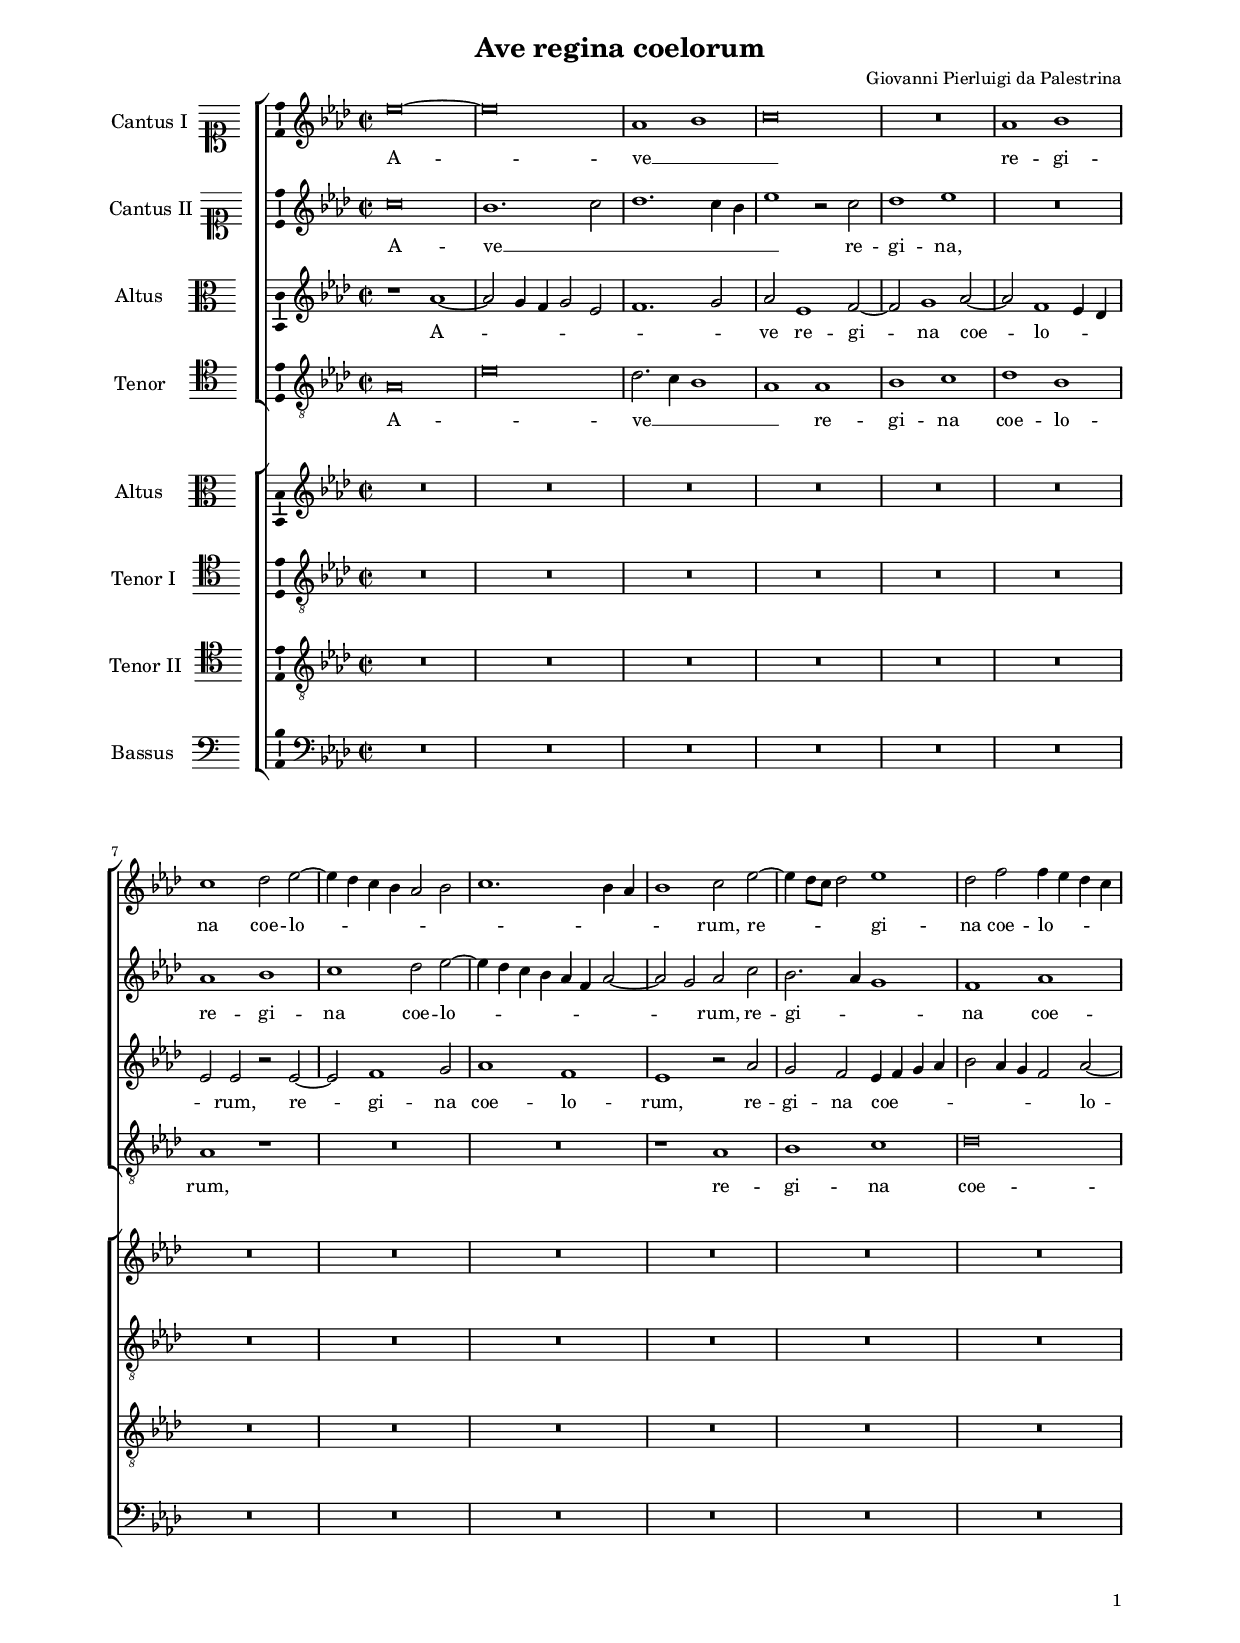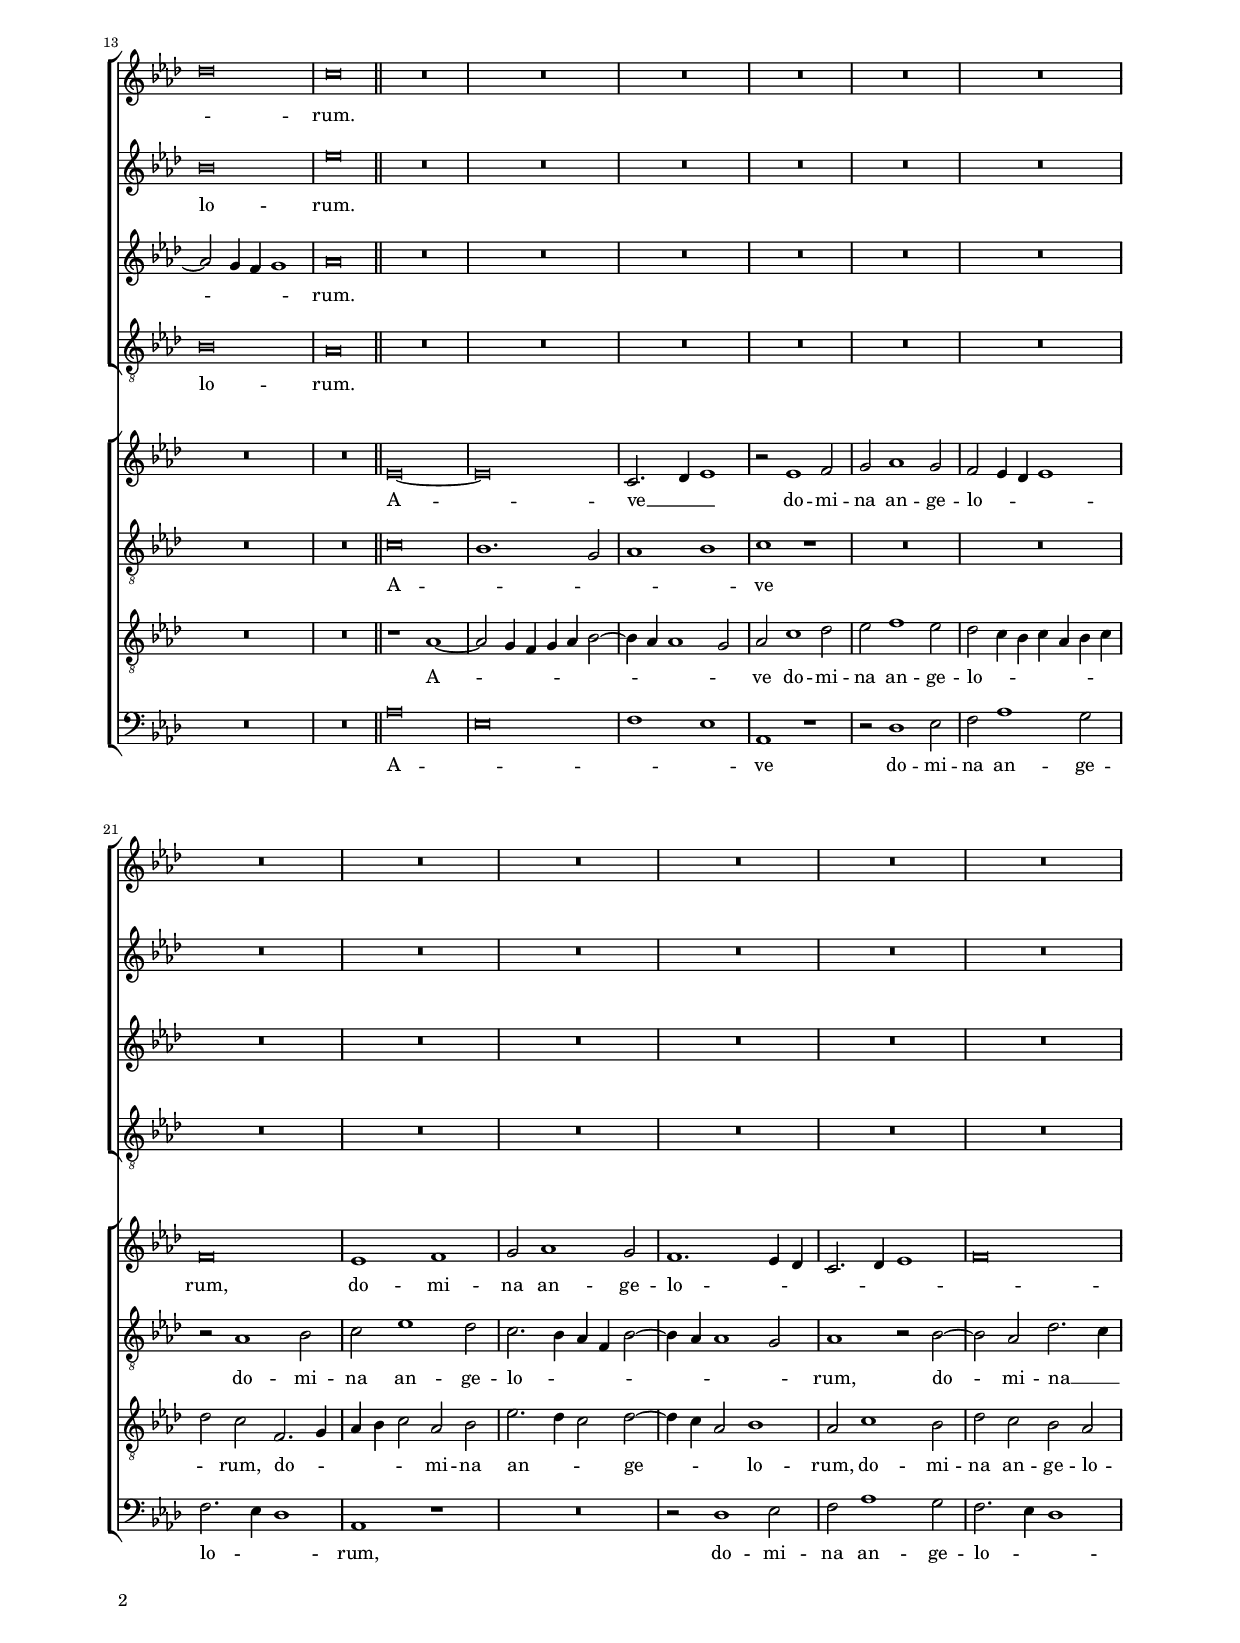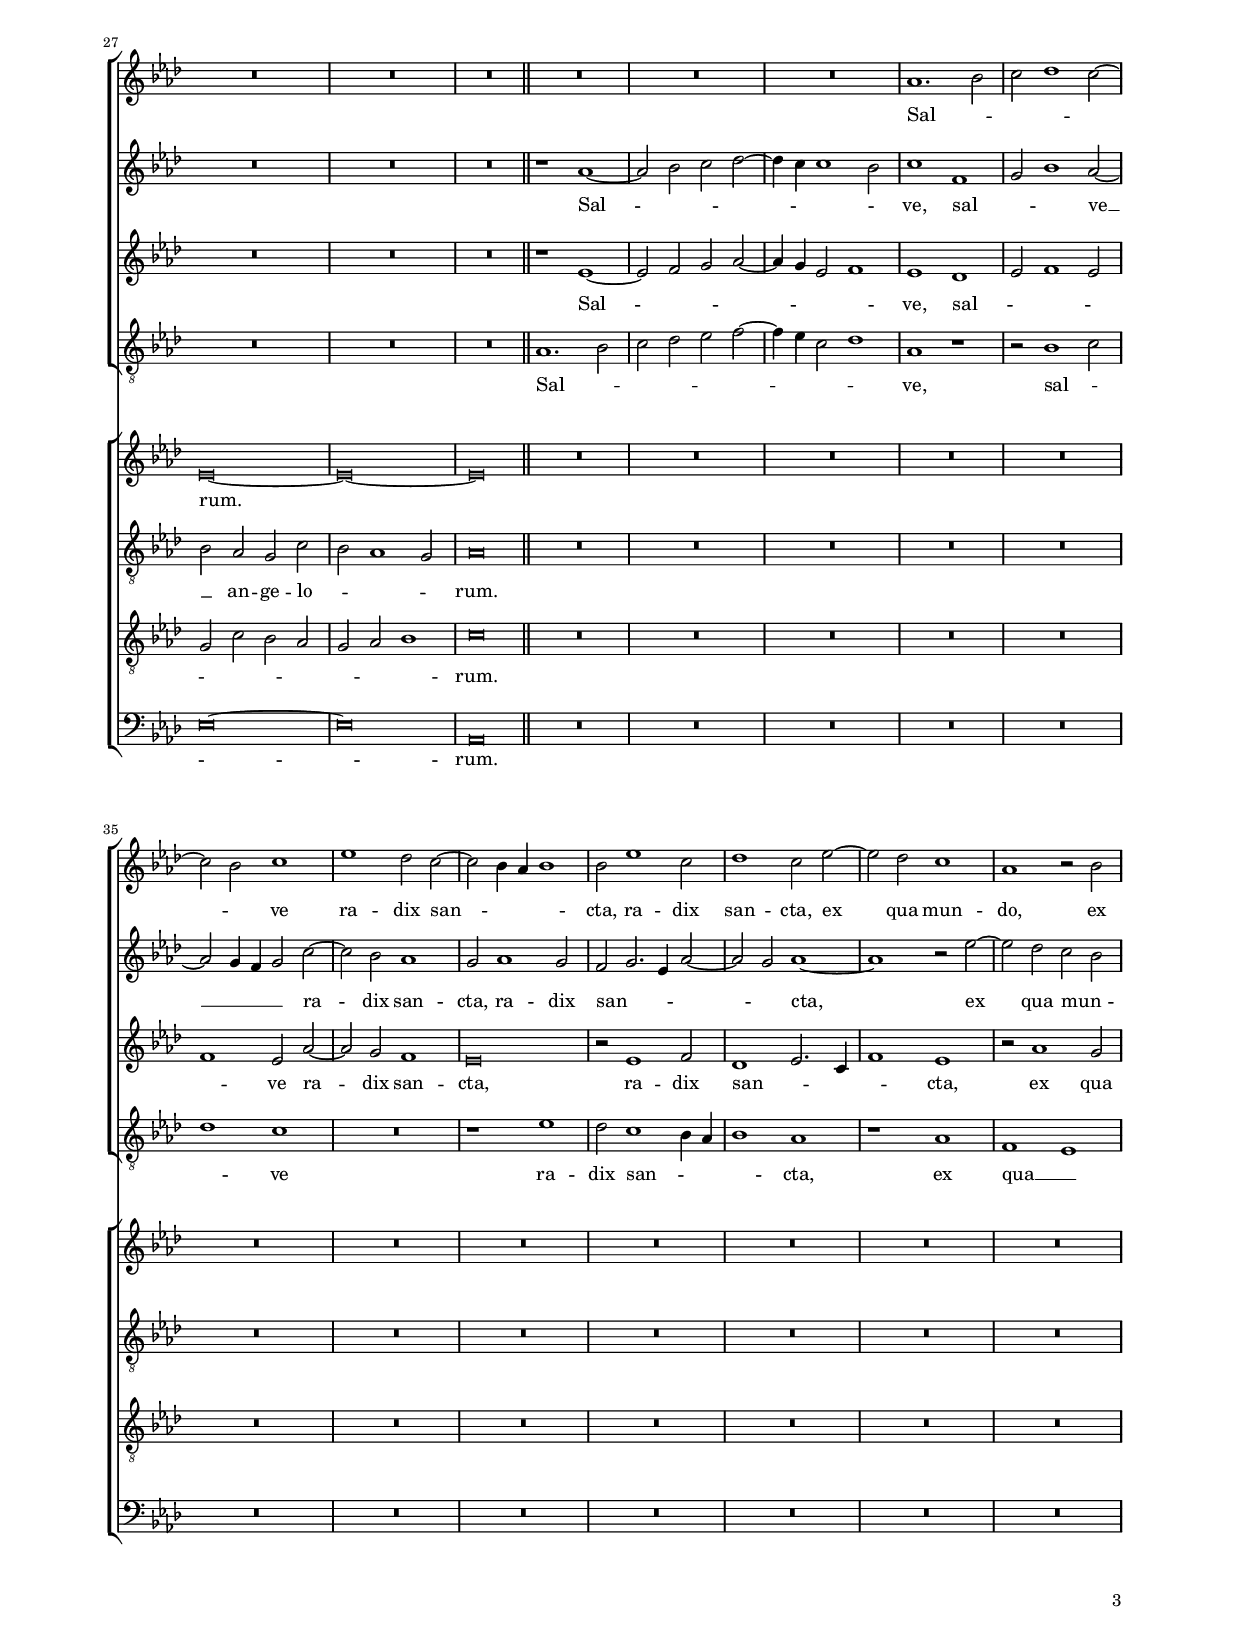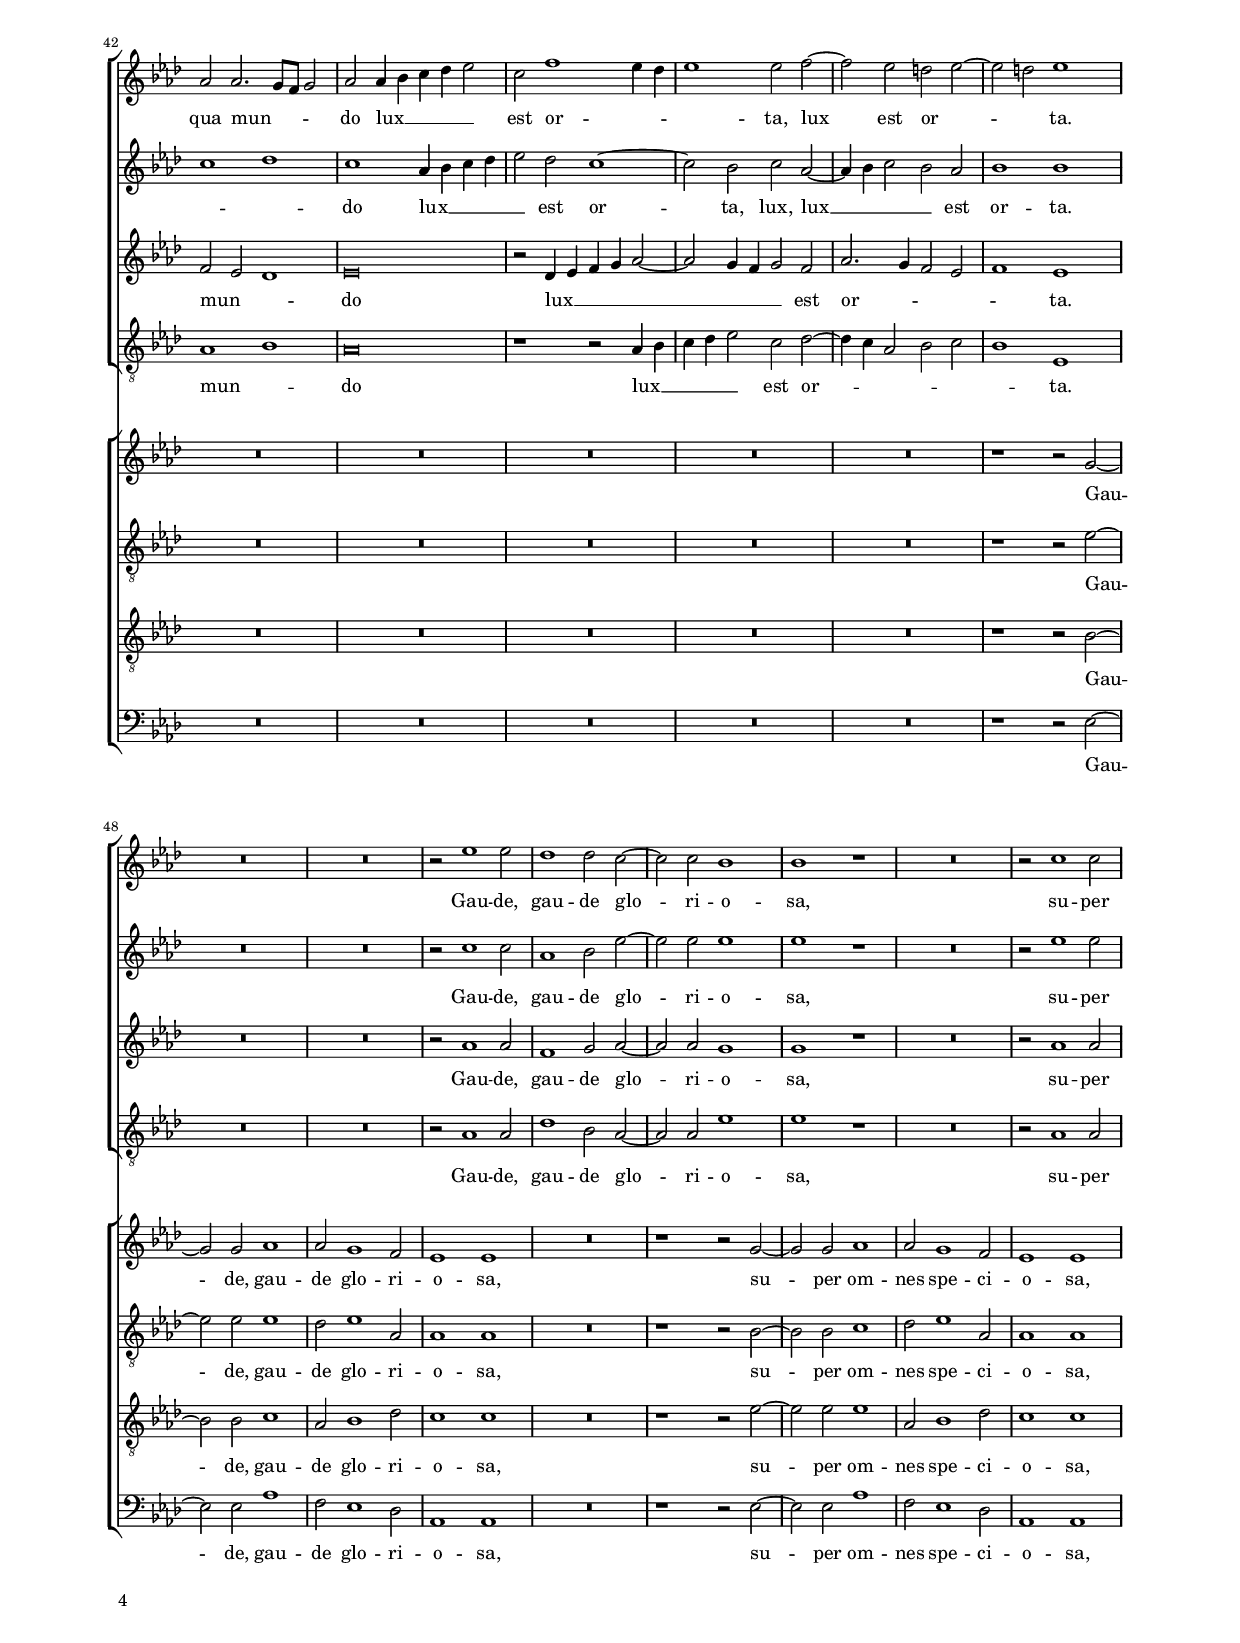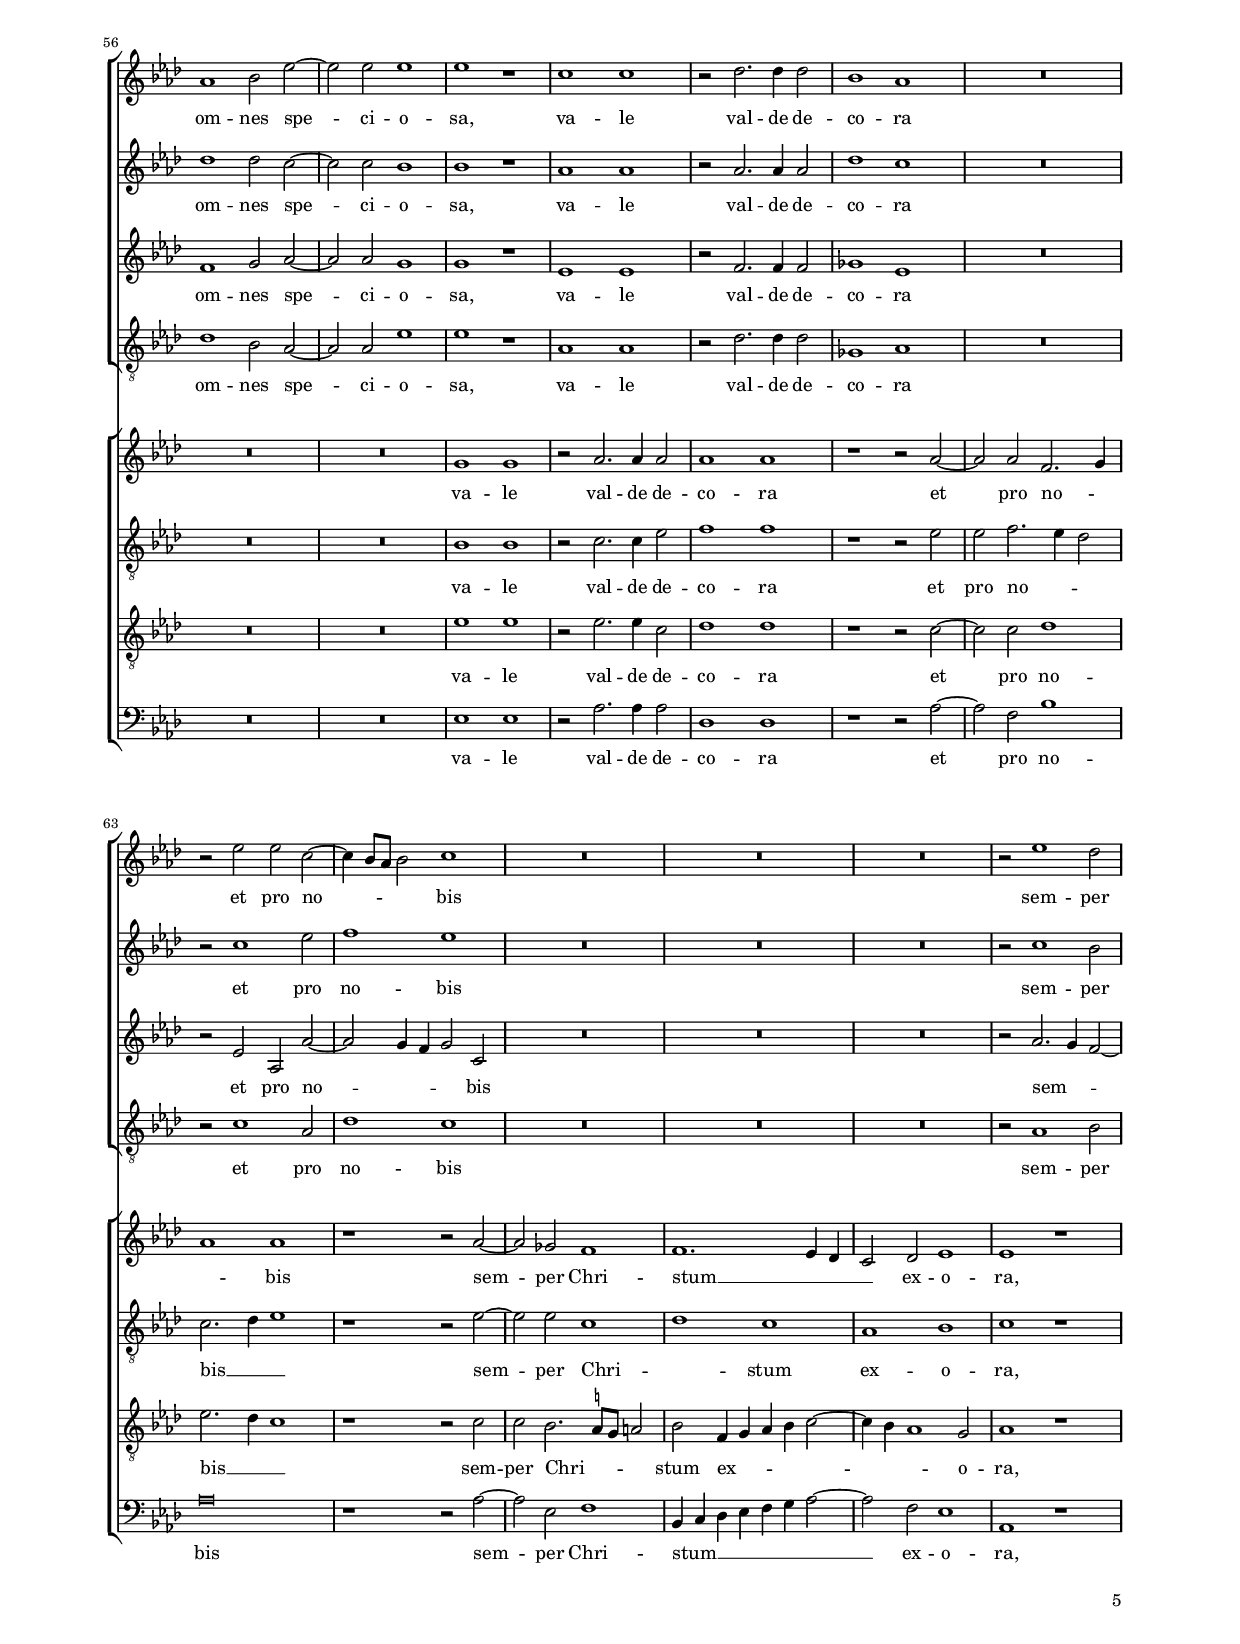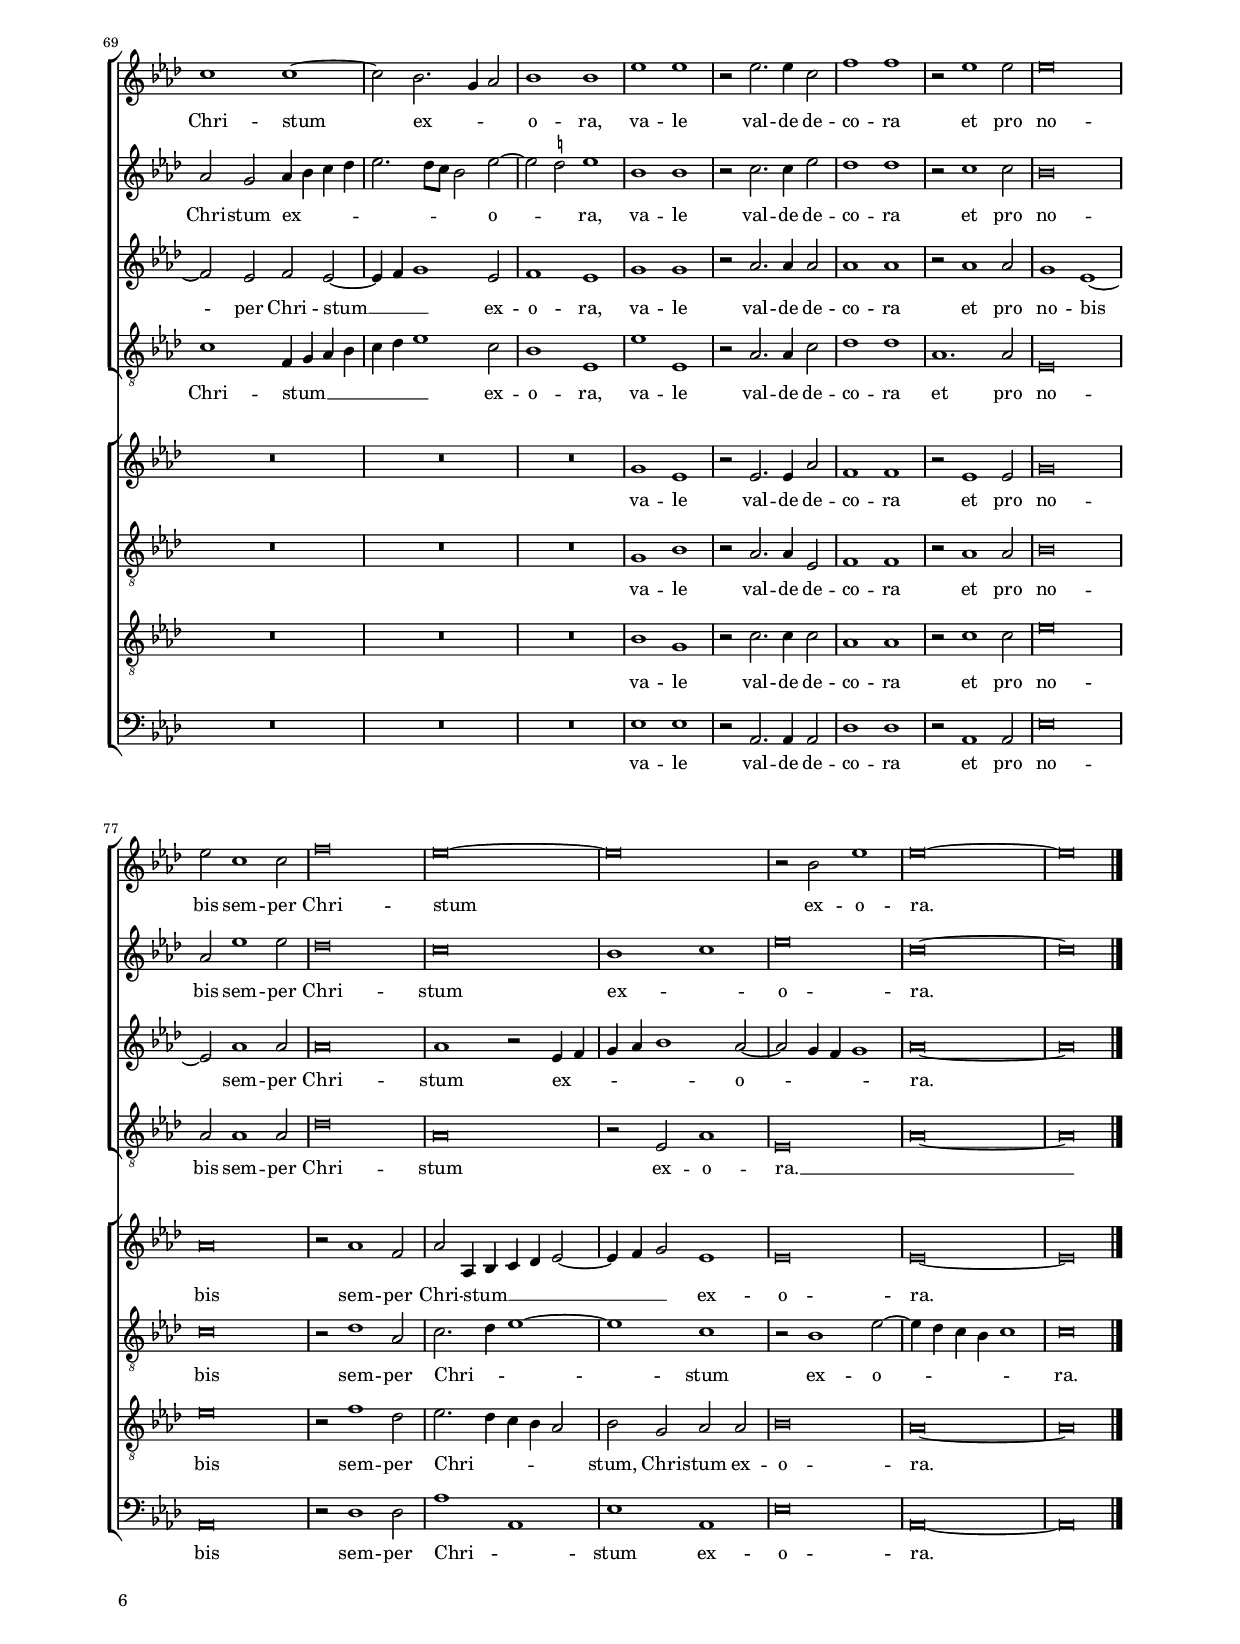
\header 
{
	title="Ave regina coelorum"
	composer="Giovanni Pierluigi da Palestrina"
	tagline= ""
}

\version "2.24.1"
\language deutsch
#(set-global-staff-size 15)
% #(set-default-paper-size "letter")
#(ly:set-option 'point-and-click #f)


\paper
	{
	top-margin = 1.8 \cm
	bottom-margin = 1.2 \cm
	left-margin = 2 \cm
	right-margin = 2 \cm
	print-page-number = ##f
	ragged-bottom = ##f
	ragged-last-bottom = ##t
%	systems-per-page = 2
%	page-count = 6
	system-system-spacing = #'((basic-distance . 18) (minimum-distance . 14) (padding . 8) (strechability . 250))
	oddFooterMarkup=\markup   \fill-line { "" \fromproperty #'page:page-number-string }
	evenFooterMarkup=\markup  \fill-line { \fromproperty #'page:page-number-string "" }
	last-bottom-spacing = #'((basic-distance . 12) (minimum-distance . 7) (padding . 4))
	}


global =  
	{
	\key f \major
	\time 2/2 \set Score.measureLength = #(ly:make-moment 2/1)
	\skip 1*2*14 \bar "||"
	\skip 1*2*15 \bar "||"
	\skip 1*2*54 \bar "|."
       	}

	ficta = { \once \set suggestAccidentals = ##t }
	
	forget = #(define-music-function (music) (ly:music?) #{
	\accidentalStyle forget
	$music
	\accidentalStyle default
	#})

	
incipitcantusprimus = \markup { \score {
	{
	\set Staff.instrumentName = \markup { \fontsize #1 "Cantus I" }
	\key c \major
	\clef soprano
	s4 \bar ""
	}
	\layout  {
	raggedright = ##t
	indent = 1.6 \cm
	line-width = 2.4 \cm
	\context { \Staff \remove Time_signature_engraver }
	\override Staff.Clef.Y-extent = #'(0 . 0)
	}} \hspace #1 }
      
incipitaltusprimus = \markup { \score {
	{
	\set Staff.instrumentName = \markup { \fontsize #1 "Cantus II" }
	\key c \major
	\clef soprano
	s4 \bar ""
	}
	\layout  {
	raggedright = ##t
	indent = 1.6 \cm
	line-width = 2.4 \cm
	\context { \Staff \remove Time_signature_engraver }
	\override Staff.Clef.Y-extent = #'(0 . 0)
	}} \hspace #1 }
      
incipittenorprimus = \markup { \score {
	{
	\set Staff.instrumentName = \markup { \fontsize #1 "Altus" }
	\key c \major
	\clef alto
	s4 \bar ""
	}
	\layout  {
	raggedright = ##t
	indent = 1.6 \cm
	line-width = 2.4 \cm
	\context { \Staff \remove Time_signature_engraver }
	\override Staff.Clef.Y-extent = #'(0 . 0)
	}} \hspace #1 }


incipitbassusprimus = \markup { \score {
	{
	\set Staff.instrumentName = \markup { \fontsize #1 "Tenor" }
	\key c \major
	\clef tenor
	s4 \bar ""
	}
	\layout  {
	raggedright = ##t
	indent = 1.6 \cm
	line-width = 2.4 \cm
	\context { \Staff \remove Time_signature_engraver }
	\override Staff.Clef.Y-extent = #'(0 . 0)
	}} \hspace #1 }

incipitcantussecundus = \markup { \score {
	{
	\set Staff.instrumentName = \markup { \fontsize #1 "Altus" }
	\key c \major
	\clef alto
	s4 \bar ""
	}
	\layout  {
	raggedright = ##t
	indent = 1.6 \cm
	line-width = 2.4 \cm
	\context { \Staff \remove Time_signature_engraver }
	\override Staff.Clef.Y-extent = #'(0 . 0)
	}} \hspace #1 }


incipitaltussecundus = \markup { \score {
	{
	\set Staff.instrumentName = \markup { \fontsize #1 "Tenor I" }
	\key c \major
	\clef tenor
	s4 \bar ""
	}
	\layout  {
	raggedright = ##t
	indent = 1.6 \cm
	line-width = 2.4 \cm
	\context { \Staff \remove Time_signature_engraver }
	\override Staff.Clef.Y-extent = #'(0 . 0)
	}} \hspace #1 }


incipittenorsecundus = \markup { \score {
	{
	\set Staff.instrumentName = \markup { \fontsize #1 "Tenor II" }
	\key c \major
	\clef tenor
	s4 \bar ""
	}
	\layout  {
	raggedright = ##t
	indent = 1.6 \cm
	line-width = 2.4 \cm
	\context { \Staff \remove Time_signature_engraver }
	\override Staff.Clef.Y-extent = #'(0 . 0)
	}} \hspace #1 }	


incipitbassussecundus = \markup { \score {
	{
	\set Staff.instrumentName = \markup { \fontsize #1 "Bassus" }
	\key c \major
	\clef bass
	s4 \bar ""
	}
	\layout  {
	raggedright = ##t
	indent = 1.6 \cm
	line-width = 2.4 \cm
	\context { \Staff \remove Time_signature_engraver }
	\override Staff.Clef.Y-extent = #'(0 . 0)
	}} \hspace #1 }


cantusprimus =  \relative c''
	{
	c\breve~
	c\breve
	f,1 g
	a\breve
%5
	R\breve |
	f1 g
	a1 b2 c~
	c4 b a g f2 g
	a1. g4 f
%10
	g1 a2 c~ |
	c4 b8 a b2 c1
	b2 d d4 c b a
	b\breve
	a\breve |
%15
	R\breve |
	R\breve
	R\breve
	R\breve
	R\breve
%20
	R\breve |
	R\breve
	R\breve
	R\breve
	R\breve
%25
	R\breve |
	R\breve
	R\breve |
	R\breve
	R\breve |
%30
	R\breve
	R\breve
	R\breve
	f1. g2
	a2 b1 a2~
%35
	a2 g a1
	c1 b2 a~
	a2 g4 f g1 |
	g2 c1 a2
	b1 a2 c~
%40
	c2 b a1
	f1 r2 g
	f2 f2. e8 d e2 |
	f2 f4 g a b c2
	a2 d1 c4 b
%45
	c1 c2 d~
	d2 c h c~
	c2 h c1 |
	R\breve
	R\breve
%50
	r2 c1 c2
	b1 b2 a~
	a2 a g1 |
	g1 r
	R\breve
%55
	r2 a1 a2
	f1 g2 c~
	c2 c c1 |
	c1 r
	a1 a
%60
	r2 b2. b4 b2
	g1 f
	R\breve |
	r2 c' c a~
	a4 g8 f g2 a1
%65
	R\breve
	R\breve
	R\breve |
	r2 c1 b2
	a1 a~
%70
	a2 g2. e4 f2
	g1 g
	c1 c |
	r2 c2. c4 a2
	d1 d
%75
	r2 c1 c2
	c\breve
	c2 a1 a2 |
	d\breve
	c\breve~
%80
	c\breve
	r2 g c1
	c\breve~
	c\breve |
	}

altusprimus =  \relative c' 
	{
	a'\breve
	g1. a2
	b1. a4 g
	c1 r2 a
%5
	b1 c |
	R\breve
	f,1 g
	a1 b2 c~
	c4 b a g f d f2~
%10
	f2 e f a |
	g2. f4 e1
	d1 f
	g\breve
	c\breve |
%15
	R\breve |
	R\breve
	R\breve
	R\breve
	R\breve
%20
	R\breve |
	R\breve
	R\breve
	R\breve
	R\breve
%25
	R\breve |
	R\breve
	R\breve
	R\breve
	R\breve |
%30
	r1 f,~ |
	f2 g a b~
	b4 a a1 g2
	a1 d,
	e2 g1 f2~
%35
	f2 e4 d e2 a~ |
	a2 g f1
	e2 f1 e2
	d2 e2. c4 f2~
	f2 e f1~
%40
	f1 r2 c'~ |
	c2 b a g
	a1 b
	a1 f4 g a b
	c2 b a1~
%45
	a2 g a f~ |
	f4 g a2 g f
	g1 g
	R\breve
	R\breve
%50
	r2 a1 a2 |
	f1 g2 c~
	c2 c c1
	c1 r
	R\breve
%55
	r2 c1 c2 |
	b1 b2 a~
	a2 a g1
	g1 r
	f1 f
%60
	r2 f2. f4 f2 |
	b1 a
	R\breve
	r2 a1 c2
	d1 c
%65
	R\breve |
	R\breve
	R\breve
	r2 a1 g2
	f2 e f4 g a b
%70
	c2. b8 a g2 c~ |
	c2 \ficta h c1
	g1 g
	r2 a2. a4 c2
	b1 b
%75
	r2 a1 a2 |
	g\breve
	f2 c'1 c2
	b\breve
	a\breve
%80
	g1 a |
	c\breve
	a\breve~
	a\breve |
	}

tenorprimus =  \relative c' 
	{
	r1 f~
	f2 e4 d e2 c
	d1. e2
	f2 c1 d2~
%5
	d2 e1 f2~ |
	f2 d1 c4 b
	c2 c r2 c~
	c2 d1 e2
	f1 d
%10
	c1 r2 f |
	e2 d c4 d e f
	g2 f4 e d2 f~
	f2 e4 d e1
	f\breve |
%15
	R\breve |
	R\breve
	R\breve
	R\breve
	R\breve
%20
	R\breve |
	R\breve
	R\breve
	R\breve
	R\breve
%25
	R\breve |
	R\breve
	R\breve
	R\breve
	R\breve |
%30
	r1 c~ |
	c2 d e f~
	f4 e c2 d1
	c1 b
	c2 d1 c2
%35
	d1 c2 f~ |
	f2 e d1
	c\breve
	r2 c1 d2
	b1 c2. a4
%40
	d1 c |
	r2 f1 e2
	d2 c b1
	c\breve
	r2 b4 c d e f2~
%45
	f2 e4 d e2 d |
	f2. e4 d2 c
	d1 c
	R\breve
	R\breve
%50
	r2 f1 f2 |
	d1 e2 f~
	f2 f e1
	e1 r
	R\breve
%55
	r2 f1 f2 |
	d1 e2 f~
	f2 f e1
	e1 r
	c1 c
%60
	r2 d2. d4 d2 |
	es1 c
	R\breve
	r2 c f, f'~
	f2 e4 d e2 a,
%65
	R\breve |
	R\breve
	R\breve
	r2 f'2. e4 d2~
	d2 c d c~
%70
	c4 d e1 c2 |
	d1 c
	e1 e
	r2 f2. f4 f2
	f1 f
%75
	r2 f1 f2 |
	e1 c~
	c2 f1 f2
	f\breve
	f1 r2 c4 d
%80
	e4 f g1 f2~ |
	f2 e4 d e1
	f\breve~
	f\breve |
	}

bassusprimus  =  \relative c 
	{
	f\breve
	c'\breve
	b2. a4 g1
	f1 f
%5
	g1 a |
	b1 g
	f1 r
	R\breve
	R\breve
%10
	r1 f |
	g1 a
	b\breve
	g\breve
	f\breve |
%15
	R\breve |
	R\breve
	R\breve
	R\breve
	R\breve
%20
	R\breve |
	R\breve
	R\breve
	R\breve
	R\breve
%25
	R\breve |
	R\breve
	R\breve
	R\breve
	R\breve |	
%30
	f1. g2 |
	a2 b c d~
	d4 c a2 b1
	f1 r
	r2 g1 a2
%35
	b1 a |
	R\breve
	r1 c
	b2 a1 g4 f
	g1 f
%40
	r1 f |
	d1 c
	f1 g
	f\breve
	r1 r2 f4 g
%45
	a4 b c2 a b~ |
	b4 a f2 g a
	g1 c,
	R\breve
	R\breve
%50
	r2 f1 f2 |
	b1 g2 f~
	f2 f c'1
	c1 r
	R\breve
%55
	r2 f,1 f2 |
	b1 g2 f~
	f2 f c'1
	c1 r
	f,1 f
%60
	r2 b2. b4 b2 |
	es,1 f
	R\breve
	r2 a1 f2
	b1 a
%65
	R\breve |
	R\breve
	R\breve
	r2 f1 g2
	a1 d,4 e f g
%70
	a4 b c1 a2 |
	g1 c,
	c'1 c,
	r2 f2. f4 a2
	b1 b
%75
	f1. f2 |
	c\breve
	f2 f1 f2
	b\breve
	f\breve
%80
	r2 c f1 |
	c\breve
	f\breve~
	f\breve |
	}

cantussecundus =  \relative c''
	{
	R\breve
	R\breve
	R\breve
	R\breve
%5
	R\breve |
	R\breve
	R\breve
	R\breve
	R\breve	
%10
	R\breve |
	R\breve
	R\breve
	R\breve
	R\breve	|
%15
	c,\breve~
	c\breve
	a2. b4 c1
	r2 c1 d2
	e2 f1 e2
%20
	d2 c4 b c1 |
	d\breve
	c1 d
	e2 f1 e2
	d1. c4 b
%25
	a2. b4 c1 |
	d\breve
	c\breve~
	c\breve~
	c\breve |
%30
	R\breve |
	R\breve 
	R\breve 
	R\breve 
	R\breve 
%35
	R\breve  |
	R\breve 
	R\breve 
	R\breve 
	R\breve 
%40
	R\breve |
	R\breve 
	R\breve 
	R\breve 
	R\breve 
%45
	R\breve  |
	R\breve 
	r1 r2 e~
	e2 e f1
	f2 e1 d2
%50
	c1 c |
	R\breve
	r1 r2 e~
	e2 e f1
	f2 e1 d2
%55
	c1 c |
	R\breve 
	R\breve 
	e1 e
	r2 f2. f4 f2
%60
	f1 f |
	r1 r2 f~
	f2 f d2. e4
	f1 f
	r1 r2 f~
%65
	f2 es d1 |
	d1. c4 b
	a2 b c1
	c1 r
	R\breve 
%70
	R\breve |
	R\breve 
	e1 c
	r2 c2. c4 f2
	d1 d
%75
	r2 c1 c2 |
	e\breve
	f\breve
	r2 f1 d2
	f2 f,4 g a b c2~
%80
	c4 d e2 c1 |  
	c\breve
	c\breve~
	c\breve |
	}

altussecundus =  \relative c'
	{
	R\breve
	R\breve
	R\breve
	R\breve
%5
	R\breve |
	R\breve
	R\breve
	R\breve
	R\breve	
%10
	R\breve |
	R\breve
	R\breve
	R\breve
	R\breve	
%15
	a\breve
	g1. e2
	f1 g
	a1 r
	R\breve
%20
	R\breve |
	r2 f1 g2
	a2 c1 b2
	a2. g4 f d g2~
	g4 f f1 e2
%25
	f1 r2 g~ |
	g2 f b2. a4
	g2 f e a
	g2 f1 e2
	f\breve |
%30
	R\breve |
	R\breve 
	R\breve 
	R\breve 
	R\breve 
%35
	R\breve  |
	R\breve 
	R\breve 
	R\breve 
	R\breve 
%40
	R\breve |
	R\breve 
	R\breve 
	R\breve 
	R\breve 
%45
	R\breve |
	R\breve
	r1 r2 c'~
	c2 c c1
	b2 c1 f,2
%50
	f1 f |
	R\breve
	r1 r2 g~
	g2 g a1
	b2 c1 f,2
%55
	f1 f |
	R\breve
	R\breve
	g1 g
	r2 a2. a4 c2
%60
	d1 d |
	r1 r2 c
	c2 d2. c4 b2
	a2. b4 c1
	r1 r2 c~
%65
	c2 c a1 |
	b1 a
	f1 g
	a1 r
	R\breve
%70
	R\breve |
	R\breve
	e1 g
	r2 f2. f4 c2
	d1 d
%75
	r2 f1 f2 |
	g\breve
	a\breve
	r2 b1 f2
	a2. b4 c1~
%80
	c1 a |
	r2 g1 c2~
	c4 b a g a1
	a\breve |
      }

tenorsecundus =  \relative c'
	{
	R\breve
	R\breve
	R\breve
	R\breve
%5
	R\breve |
	R\breve
	R\breve
	R\breve
	R\breve	
%10
	R\breve |
	R\breve
	R\breve
	R\breve
	R\breve	
%15
	r1 f,~ |
	f2 e4 d e f g2~
	g4 f f1 e2
	f2 a1 b2
	c2 d1 c2
%20
	b2 a4 g a f g a |
	b2 a d,2. e4
	f4 g a2 f g
	c2. b4 a2 b~
	b4 a f2 g1
%25
	f2 a1 g2 |
	b2 a g f
	e2 a g f
	e2 f g1
	a\breve |
%30
	R\breve |
	R\breve 
	R\breve 
	R\breve 
	R\breve 
%35
	R\breve  |
	R\breve 
	R\breve 
	R\breve 
	R\breve 
%40
	R\breve |
	R\breve 
	R\breve 
	R\breve 
	R\breve 
%45
	R\breve |
	R\breve
	r1 r2 g~
	g2 g a1
	f2 g1 b2
%50
	a1 a |
	R\breve
	r1 r2 c~
	c2 c c1
	f,2 g1 b2
%55
	a1 a |
	R\breve
	R\breve
	c1 c
	r2 c2. c4 a2
%60
	b1 b |
	r1 r2 a~
	a2 a b1
	c2. b4 a1
	r1 r2 a
%65
	a2 g2. \ficta fis8 e fis!2 |
	g2 d4 e f g a2~
	a4 g f1 e2
	f1 r
	R\breve
%70
	R\breve |
	R\breve 
	g1 e
	r2 a2. a4 a2
	f1 f
%75
	r2 a1 a2 |
	c\breve
	c\breve
	r2 d1 b2
	c2. b4 a g f2
%80
	g2 e f f |
	g\breve
	f\breve~
	f\breve |
	}

bassussecundus =  \relative c
	{
	R\breve
	R\breve
	R\breve
	R\breve
%5
	R\breve |
	R\breve
	R\breve
	R\breve
	R\breve	
%10
	R\breve |
	R\breve
	R\breve
	R\breve
	R\breve	
%15
	f\breve |
	c\breve
	d1 c
	f,1 r
	r2 b1 c2
%20
	d2 f1 e2 |
	d2. c4 b1
	f1 r
	R\breve
	r2 b1 c2
%25
	d2 f1 e2 |
	d2. c4 b1
	c\breve~
	c\breve
	f,\breve |
%30
	R\breve |
	R\breve 
	R\breve 
	R\breve 
	R\breve 
%35
	R\breve  |
	R\breve 
	R\breve 
	R\breve 
	R\breve 
%40
	R\breve |
	R\breve 
	R\breve 
	R\breve 
	R\breve 
%45
	R\breve |
	R\breve
	r1 r2 c'~
	c2 c f1
	d2 c1 b2
%50
	f1 f |
	R\breve
	r1 r2 c'~
	c2 c f1
	d2 c1 b2
%55
	f1 f |
	R\breve
	R\breve
	c'1 c
	r2 f2. f4 f2
%60
	b,1 b |
	r1 r2 f'~
	f2 d g1
	f\breve
	r1 r2 f~
%65
	f2 c d1 |
	g,4 a b c d e f2~
	f2 d c1
	f,1 r
	R\breve
%70
	R\breve |
	R\breve
	c'1 c
	r2 f,2. f4 f2
	b1 b
%75
	r2 f1 f2 |
	c'\breve
	f,\breve
	r2 b1 b2
	f'1 f,
%80
	c'1 f,
	c'\breve
	f,\breve~
	f\breve |
	}


lyricscantusprimus = \lyricmode {
	A -- ve __ _ _ re -- gi -- na coe -- lo -- _ _ _ _ _ _ _ _ _ rum,
	re -- _ _ _ gi -- na coe -- lo -- _ _ _ _ rum.
	Sal -- _ _ _ _ _ ve ra -- dix san -- _ _ _ cta,
	ra -- dix san -- cta,
	ex qua mun -- do,
	ex qua mun -- _ _ _ do
	lux __ _ _ _ _ est or -- _ _ _ ta,
	lux est or -- _ _ ta.
	Gau -- de,
	gau -- de glo -- ri -- o -- sa,
	su -- per om -- nes spe -- ci -- o -- sa,
	va -- le val -- de de -- co -- ra
	et pro no -- _ _ _ bis sem -- per
	Chri -- stum ex -- _ _ o -- ra,
	va -- le val -- de de -- co -- ra
	et pro no -- bis sem -- per
	Chri -- stum ex -- o -- ra.
	}

lyricsaltusprimus = \lyricmode {
	A -- ve __ _ _ _ _ _ re -- gi -- na,
	re -- gi -- na coe -- lo -- _ _ _ _ _ _ _ rum,
	re -- gi -- _ _ na coe -- lo -- rum.
	Sal -- _ _ _ _ _ _ ve,
	sal -- _ _ ve __ _ _ _ ra -- dix san -- cta,
	ra -- dix san -- _ _ _ _ cta,
	ex qua mun -- _ _ _ do
	lux __ _ _ _ _ est or -- ta,
	lux,
	lux __ _ _ _ est or -- ta.
	Gau -- de,
	gau -- de glo -- ri -- o -- sa,
	su -- per om -- nes spe -- ci -- o -- sa,
	va -- le val -- de de -- co -- ra
	et pro no -- bis sem -- per
	Chri -- stum ex -- _ _ _ _ _ _ _ o -- _ ra,
	va -- le val -- de de -- co -- ra
	et pro no -- bis sem -- per
	Chri -- stum ex -- _ o -- ra.
	}

lyricstenorprimus = \lyricmode {
	A -- _ _ _ _ _ _ ve re -- gi -- na coe -- lo -- _ _ _ rum,
	re -- gi -- na coe -- lo -- rum,
	re -- gi -- na coe -- _ _ _ _ _ _ _ lo -- _ _ _ rum.
	Sal -- _ _ _ _ _ _ ve,
	sal -- _ _ _ _ ve ra -- dix san -- cta,
	ra -- dix san -- _ _ _ cta,
	ex qua mun -- _ _ do
	lux __ _ _ _ _ _ _ _ est or -- _ _ _ _ ta.
	Gau -- de,
	gau -- de glo -- ri -- o -- sa,
	su -- per om -- nes spe -- ci -- o -- sa,
	va -- le val -- de de -- co -- ra
	et pro no -- _ _ _ bis sem -- _ _ per
	Chri -- stum __ _ _ ex -- o -- ra,
	va -- le val -- de de -- co -- ra
	et pro no -- bis sem -- per
	Chri -- stum ex -- _ _ _ _ o -- _ _ _ ra.
	}

lyricsbassusprimus = \lyricmode {
	A -- _ ve __ _ _ _ re -- gi -- na coe -- lo -- rum,
	re -- gi -- na coe -- lo -- rum.
	Sal -- _ _ _ _ _ _ _ _ ve,
	sal -- _ _ ve ra -- dix san -- _ _ _ cta,
	ex qua __ _ mun -- _ do
	lux __ _ _ _ _ est or -- _ _ _ _ _ ta.
	Gau -- de,
	gau -- de glo -- ri -- o -- sa,
	su -- per om -- nes spe -- ci -- o -- sa,
	va -- le val -- de de -- co -- ra
	et pro no -- bis sem -- per
	Chri -- stum __ _ _ _ _ _ _ ex -- o -- ra,
	va -- le val -- de de -- co -- ra
	et pro no -- bis sem -- per
	Chri -- stum ex -- o -- ra. __ _
	}

lyricscantussecundus = \lyricmode {
	A -- ve __ _ _ do -- mi -- na an -- ge -- lo -- _ _ _ rum,
	do -- mi -- na an -- ge -- lo -- _ _ _ _ _ _ rum.
	Gau -- de,
	gau -- de glo -- ri -- o -- sa,
	su -- per om -- nes spe -- ci -- o -- sa,
	va -- le val -- de de -- co -- ra
	et pro no -- _ _ bis sem -- per Chri -- stum __ _ _ _ ex -- o -- ra,
	va -- le val -- de de -- co -- ra
	et pro no -- bis sem -- per Chri -- stum __ _ _ _ _ _ _ ex -- o -- ra.
	}

lyricsaltussecundus = \lyricmode {
	A -- _ _ _ _ ve do -- mi -- na an -- ge -- lo -- _ _ _ _ _ _ _ rum,
	do -- mi -- na __ _ _ an -- ge -- lo -- _ _ _ rum.
	Gau -- de,
	gau -- de glo -- ri -- o -- sa,
	su -- per om -- nes spe -- ci -- o -- sa,
	va -- le val -- de de -- co -- ra
	et pro no -- _ _ bis __ _ _ sem -- per Chri -- _ stum ex -- o -- ra,
	va -- le val -- de de -- co -- ra
	et pro no -- bis sem -- per Chri -- _ _ stum ex -- o -- _ _ _ _ ra.
	}

lyricstenorsecundus = \lyricmode {
	A -- _ _ _ _ _ _ _ _ ve do -- mi -- na an -- ge -- lo -- _ _ _ _ _ _ _ rum,
	do -- _ _ _ _ mi -- na an -- _ _ ge -- _ _ lo -- rum,
	do -- mi -- na an -- ge -- lo -- _ _ _ _ _ _ _ rum.
	Gau -- de,
	gau -- de glo -- ri -- o -- sa,
	su -- per om -- nes spe -- ci -- o -- sa,
	va -- le val -- de de -- co -- ra
	et pro no -- bis __ _ _ sem -- per Chri -- _ _ _ stum ex -- _ _ _ _ _ _ o -- ra,
	va -- le val -- de de -- co -- ra
	et pro no -- bis sem -- per Chri -- _ _ _ _ stum,
	Chri -- stum ex -- o -- ra.
	}

lyricsbassussecundus = \lyricmode {
	A -- _ _ _ ve do -- mi -- na an -- ge -- lo -- _ _ rum,
	do -- mi -- na an -- ge -- lo -- _ _ _ rum.
	Gau -- de,
	gau -- de glo -- ri -- o -- sa,
	su -- per om -- nes spe -- ci -- o -- sa,
	va -- le val -- de de -- co -- ra
	et pro no -- bis sem -- per Chri -- stum __ _ _ _ _ _ _ ex -- o -- ra,
	va -- le val -- de de -- co -- ra
	et pro no -- bis sem -- per Chri -- _ stum ex -- o -- ra.
	}


\score
	{
	\transpose f as {
	<<
	\new ChoirStaff \with { \override StaffGrouper.staffgroup-staff-spacing.basic-distance = #15 
				\override StaffGrouper.staff-staff-spacing.basic-distance = #12 }
	<<
	
	\new Staff << \global
	\new Voice="v1" {
		\set Staff.instrumentName=\incipitcantusprimus
		\set Staff.midiInstrument = "reed organ"
		\clef violin
		\cantusprimus }
	\new Lyrics \lyricsto "v1" {\lyricscantusprimus }
	>>
	
	\new Staff << \global
	\new Voice="v2" {
		\set Staff.instrumentName=\incipitaltusprimus
		\set Staff.midiInstrument = "reed organ"
		\clef violin 
		\altusprimus }
	\new Lyrics \lyricsto "v2" {\lyricsaltusprimus }
	>>
	
	\new Staff << \global
	\new Voice="v3" {
		\set Staff.instrumentName=\incipittenorprimus
		\set Staff.midiInstrument = "reed organ"
		\clef violin %"G_8"
		\tenorprimus }
	\new Lyrics \lyricsto "v3" {\lyricstenorprimus }
	>>
	
	\new Staff << \global
	\new Voice="v4" {
		\set Staff.instrumentName=\incipitbassusprimus
		\set Staff.midiInstrument = "reed organ"
		\clef "G_8" 
		\bassusprimus }
	\new Lyrics \lyricsto "v4" {\lyricsbassusprimus}
	>>
	>>
	
	\new ChoirStaff \with { \override StaffGrouper.staff-staff-spacing.basic-distance = #12 }
	<<
	
	\new Staff << \global
	\new Voice="v5" {
		\set Staff.instrumentName=\incipitcantussecundus
		\set Staff.midiInstrument = "church organ"
		\clef violin
		\cantussecundus }
	\new Lyrics \lyricsto "v5" {\lyricscantussecundus }
	>>
	
	\new Staff << \global
	\new Voice="v6" {
		\set Staff.instrumentName=\incipitaltussecundus
		\set Staff.midiInstrument = "church organ"
		\clef "G_8" 
		\altussecundus }
	\new Lyrics \lyricsto "v6" {\lyricsaltussecundus }
	>>
	
	\new Staff << \global
	\new Voice="v7" {
		\set Staff.instrumentName=\incipittenorsecundus
		\set Staff.midiInstrument = "church organ"
		\clef "G_8"
		\tenorsecundus }
	\new Lyrics \lyricsto "v7" {\lyricstenorsecundus }
	>>
	
	\new Staff << \global
	\new Voice="v8" {
		\set Staff.instrumentName=\incipitbassussecundus
		\set Staff.midiInstrument = "church organ"
		\clef bass 
		\bassussecundus }
	\new Lyrics \lyricsto "v8" {\lyricsbassussecundus}
	>>
	>>
>>
	} % transpose

\layout
	{
	indent = 2.5 \cm
	\context { \Lyrics \override VerticalAxisGroup.nonstaff-relatedstaff-spacing.padding = #1.4 }
%	\context { \Lyrics \override LyricText.font-size = #1 }
	\context { \Score \override BarNumber.padding = #2 }
	\context { \Voice \override NoteHead.style = #'baroque }
	\context { \Staff \consists Ambitus_engraver }
	\context { \Staff \override TimeSignature.break-visibility = #end-of-line-invisible }
	}

\midi
	{
	\tempo 2 = 85
	}
      
}

% EOF
